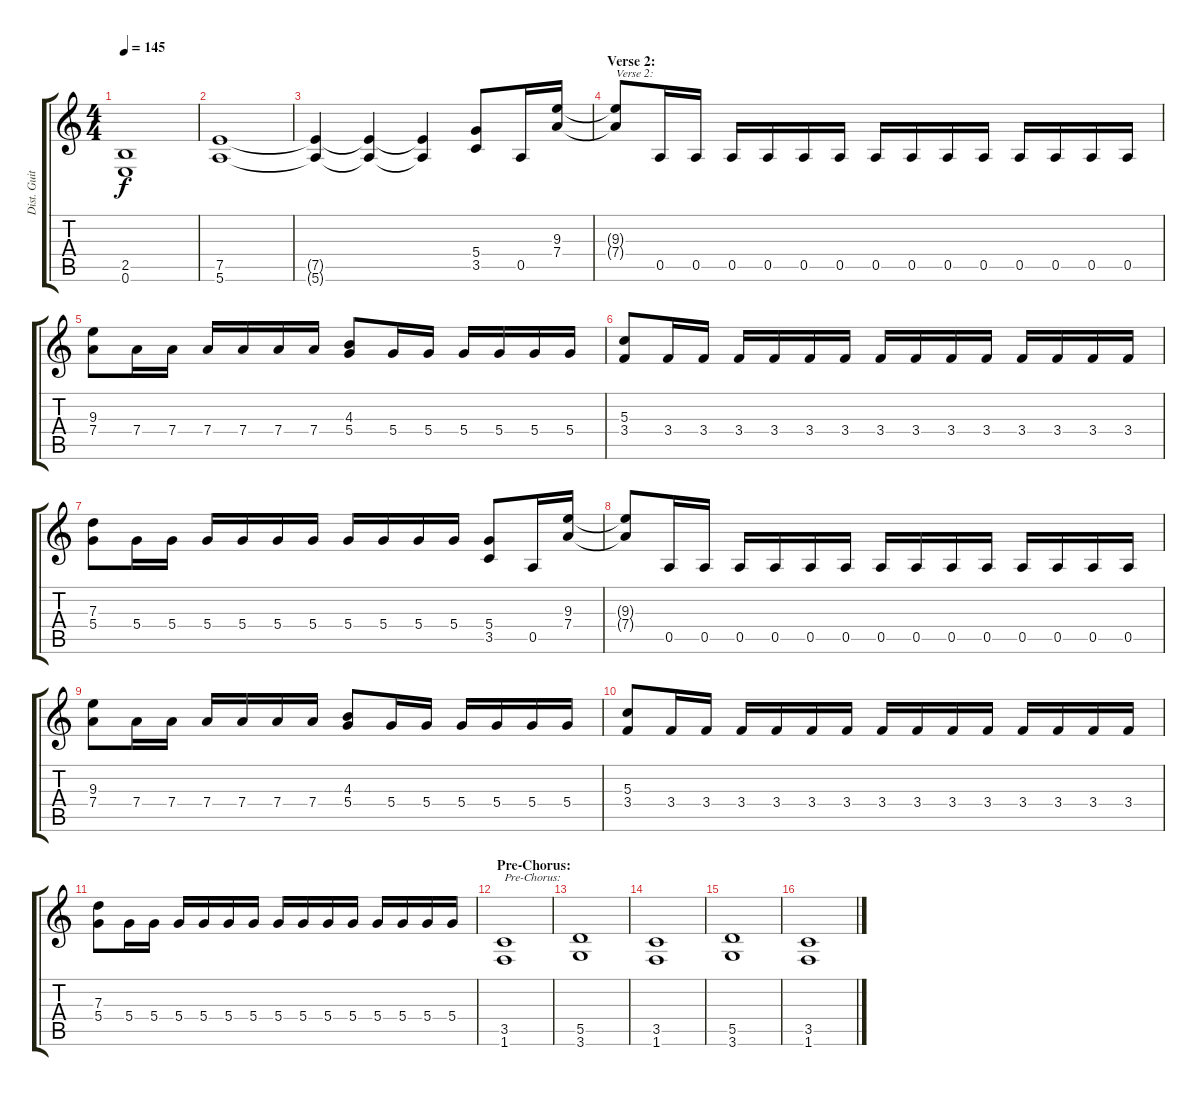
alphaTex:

\track ("Dist. Guitar 2" "Dist. Guit") {instrument distortionguitar}
\staff {score tabs}
\tuning (E4 B3 G3 D3 A2 E2) {hide}
\ts (4 4)
\tempo 145
\clef g2
\ks c
(2.5 0.6).1{dy f} |
(7.5 5.6).1 |
(7.5{t} 5.6{t}).4 (7.5{t} 5.6{t}).4 (7.5{t} 5.6{t}).4 (5.4 3.5).8 0.5.16 (9.3 7.4).16 |
\section ("" "Verse 2:")
(9.3{t} 7.4{t}).8{txt "Verse 2:"} 0.5.16 0.5.16 0.5.16 0.5.16 0.5.16 0.5.16 0.5.16 0.5.16 0.5.16 0.5.16 0.5.16 0.5.16 0.5.16 0.5.16 |
(9.3 7.4).8 7.4.16 7.4.16 7.4.16 7.4.16 7.4.16 7.4.16 (4.3 5.4).8 5.4.16 5.4.16 5.4.16 5.4.16 5.4.16 5.4.16 |
(5.3 3.4).8 3.4.16 3.4.16 3.4.16 3.4.16 3.4.16 3.4.16 3.4.16 3.4.16 3.4.16 3.4.16 3.4.16 3.4.16 3.4.16 3.4.16 |
(7.3 5.4).8 5.4.16 5.4.16 5.4.16 5.4.16 5.4.16 5.4.16 5.4.16 5.4.16 5.4.16 5.4.16 (5.4 3.5).8 0.5.16 (9.3 7.4).16 |
(9.3{t} 7.4{t}).8 0.5.16 0.5.16 0.5.16 0.5.16 0.5.16 0.5.16 0.5.16 0.5.16 0.5.16 0.5.16 0.5.16 0.5.16 0.5.16 0.5.16 |
(9.3 7.4).8 7.4.16 7.4.16 7.4.16 7.4.16 7.4.16 7.4.16 (4.3 5.4).8 5.4.16 5.4.16 5.4.16 5.4.16 5.4.16 5.4.16 |
(5.3 3.4).8 3.4.16 3.4.16 3.4.16 3.4.16 3.4.16 3.4.16 3.4.16 3.4.16 3.4.16 3.4.16 3.4.16 3.4.16 3.4.16 3.4.16 |
(7.3 5.4).8 5.4.16 5.4.16 5.4.16 5.4.16 5.4.16 5.4.16 5.4.16 5.4.16 5.4.16 5.4.16 5.4.16 5.4.16 5.4.16 5.4.16 |
\section ("" "Pre-Chorus:")
(3.5 1.6).1{txt "Pre-Chorus:"} |
(5.5 3.6).1 |
(3.5 1.6).1 |
(5.5 3.6).1 |
(3.5 1.6).1
